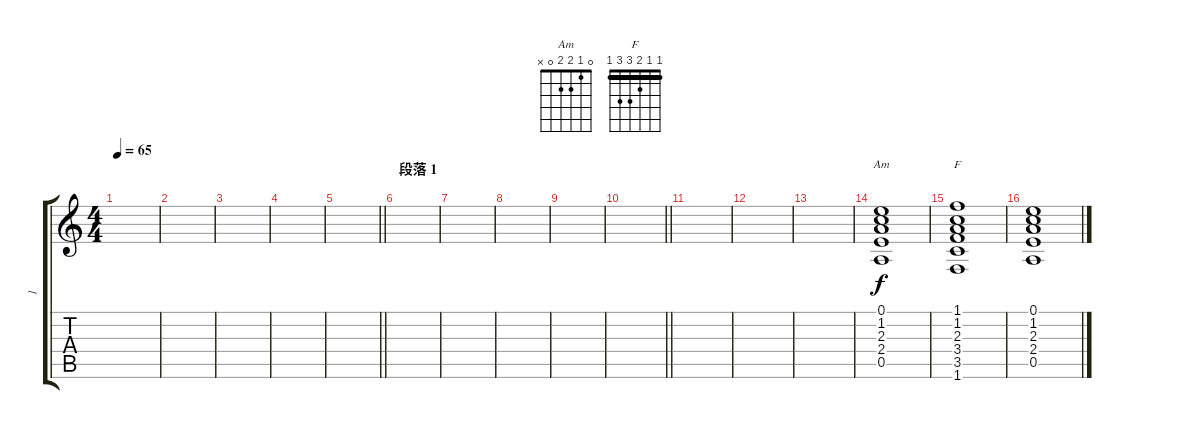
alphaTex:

\track ("1" "1") {instrument electricguitarclean}
\staff {score tabs}
\tuning (E4 B3 G3 D3 A2 E2) {hide}
\chord ("Am" 0 1 2 2 0 x)
\chord ("F" 1 1 2 3 3 1) {barre 1}
\ts (4 4)
\tempo 65
\clef g2
\ks c
|
|
|
|
\barLineRight lightlight
|
\section ("" "段落 1")
|
|
|
|
\barLineRight lightlight
|
|
|
|
(0.1 1.2 2.3 2.4 0.5).1{ch "Am"} |
(1.1 1.2 2.3 3.4 3.5 1.6).1{ch "F"} |
(0.1 1.2 2.3 2.4 0.5).1
